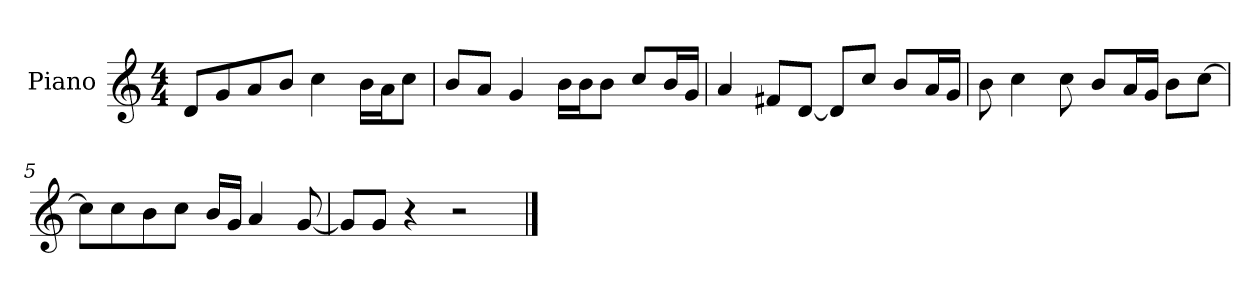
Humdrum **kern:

**kern
*part1
*staff1
*I"Piano
*I'P-no
*clefG2
*k[]
*M4/4
*MM90
=1
8d/L
8g/
8a/
8b/J
4cc\
16b\LL
16a\J
8cc\J
=2
8b/L
8a/J
4g/
16b\LL
16b\J
8b\J
8cc/L
16b/L
16g/JJ
=3
4a/
8f#X/L
[8d/J
8d/L]
8cc/J
8b/L
16a/L
16g/JJ
=4
8b\
4cc\
8cc\
8b/L
16a/L
16g/JJ
8b\L
[8cc\J
!!LO:LB:g=z
=5
8cc\L]
8cc\
8b\
8cc\J
16b/LL
16g/JJ
4a/
[8g/
=6
8g/L]
8g/J
4r
2r
==
*-
